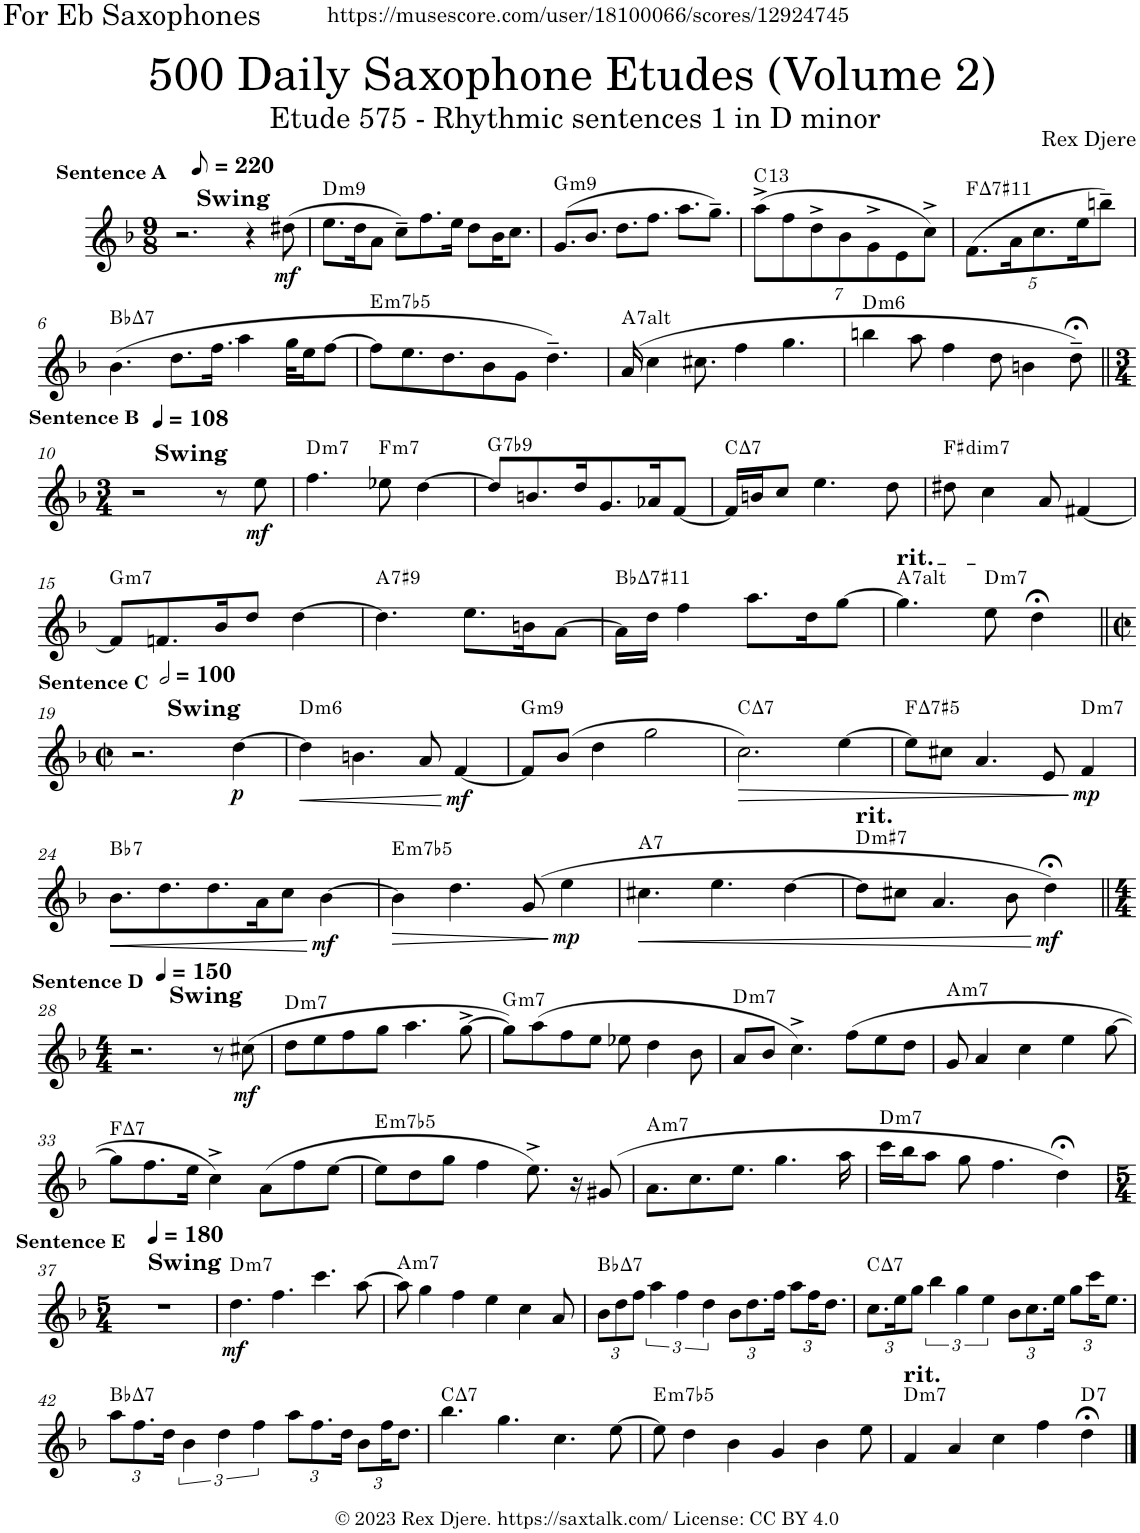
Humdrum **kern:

**kern	**dynam	**harte
*part1	*part1	*part1
*staff1	*staff1	*
*I"Alto Saxophone	*	*
*I'A. Sax.	*	*
*clefG2	*	*
*Trd5c9	*	*
*k[b-]	*	*
*M9/8	*	*
*MM110	*	*
=1	=1	=1
!LO:TX:a:B:t=Swing	!	!
!LO:TX:a:B:t=Sentence A	!	!
2.r	.	.
4r	.	.
!	!LO:DY:b	!
(8dd#X\	mf	.
=2	=2	=2
!	!	!LO:H:kt=m9
8.ee\L	.	D:min9
16dd\K	.	.
8a\J	.	.
8cc~\L)	.	.
8.ff\	.	.
16ee\Jk	.	.
8dd\L	.	.
16b-\K	.	.
8.cc\J	.	.
=3	=3	=3
!	!	!LO:H:kt=m9
(8.g/L	.	G:min9
8.b-/J	.	.
8.dd\L	.	.
8.ff\J	.	.
8.aa\L	.	.
8.gg~\J)	.	.
=4	=4	=4
*Xbrackettup	*	*
!	!	!LO:H:kt=13
(56%9aa^\L	.	C:9(11,13)
56%9ff\	.	.
56%9dd^\	.	.
56%9b-\	.	.
56%9g^\	.	.
56%9e\	.	.
56%9cc^\J)	.	.
=5	=5	=5
!	!	!LO:H:kt=7
(40%9.f\L	.	F:maj7(#11)
80%9a\K	.	.
40%9.cc\	.	.
80%9ee\K	.	.
40%9bbn~\J)	.	.
!!LO:LB:g=z
=6	=6	=6
!	!	!LO:H:kt=7
(4.b-\	.	Bb:maj7
8.dd\L	.	.
16.ff\Jk	.	.
4aa\	.	.
32gg\KLL	.	.
16ee\J	.	.
[8ff\J	.	.
=7	=7	=7
!	!	!LO:H:kt=m7b5
8ff\L]	.	E:hdim7
8.ee\	.	.
8.dd\	.	.
8b-\	.	.
8g\J	.	.
4.dd~\)	.	.
=8	=8	=8
!	!	!LO:H:kt=7
(16a/	.	A:(3,b5,#5,b7,b9,#9)
4cc\	.	.
8.cc#X\	.	.
4ff\	.	.
4.gg\	.	.
=9	=9	=9
!	!	!LO:H:kt=m6
4bbn\	.	D:min6
8aa\	.	.
4ff\	.	.
8dd\	.	.
4bn\	.	.
8dd;<~\)	.	.
!!LO:LB:g=z
=10||	=10||	=10||
*M3/4	*	*
*MM108	*	*
!LO:TX:a:B:t=Sentence B	!	!
!LO:TX:a:B:t=Swing	!	!
2r	.	.
8r	.	.
!	!LO:DY:b	!
8ee\	mf	.
=11	=11	=11
!	!	!LO:H:kt=m7
4.ff\	.	D:min7
!	!	!LO:H:kt=m7
8ee-X\	.	F:min7
[4dd\	.	.
=12	=12	=12
!	!	!LO:H:kt=7
8dd/L]	.	G:7(b9)
8.bn/	.	.
16dd/K	.	.
8.g/	.	.
16a-X/K	.	.
[8f/J	.	.
=13	=13	=13
!	!	!LO:H:kt=7
16f/LL]	.	C:maj7
16bn/J	.	.
8cc/J	.	.
4.ee\	.	.
8dd\	.	.
=14	=14	=14
!	!	!LO:H:kt=dim7
8dd#X\	.	F#:dim7
4cc\	.	.
8a/	.	.
[4f#X/	.	.
!!LO:LB:g=z
=15	=15	=15
!	!	!LO:H:kt=m7
8f#/L]	.	G:min7
8.fn/	.	.
16b-/K	.	.
8dd/J	.	.
[4dd\	.	.
=16	=16	=16
!	!	!LO:H:kt=7
4.dd\]	.	A:7(#9)
8.ee\L	.	.
16bn\K	.	.
[8a\J	.	.
=17	=17	=17
!	!	!LO:H:kt=7
16a\LL]	.	Bb:maj7(#11)
16dd\JJ	.	.
4ff\	.	.
8.aa\L	.	.
16dd\K	.	.
[8gg\J	.	.
=18	=18	=18
!LO:TX:a:t=rit.	!	!LO:H:kt=7
4.gg\]	.	A:(3,b5,#5,b7,b9,#9)
!	!	!LO:H:kt=m7
8ee\	.	D:min7
4dd;<\	.	.
!!LO:LB:g=z
=19||	=19||	=19||
*M2/2	*	*
*met(c|)	*	*
*MM200	*	*
!LO:TX:a:B:t=Sentence C	!	!
!LO:TX:a:B:t=Swing	!	!
2.r	.	.
!	!LO:DY:b	!
[4dd\	p	.
=20	=20	=20
!	!LO:HP:b	!LO:H:kt=m6
4dd\]	<	D:min6
4.bn\	.	.
8a/	.	.
!	!LO:DY:n=1:b	!
[4f/	[ mf	.
=21	=21	=21
!	!	!LO:H:kt=m9
8f/L]	.	G:min9
(8b-/J	.	.
4dd\	.	.
2gg\	.	.
=22	=22	=22
!	!LO:HP:b	!LO:H:kt=7
2.cc\)	>	C:maj7
[4ee\	.	.
=23	=23	=23
!	!	!LO:H:kt=7
8ee\L]	.	F:(3,#5,7)
8cc#X\J	.	.
4.a/	.	.
8e/	.	.
!	!LO:DY:n=1:b	!LO:H:kt=m7
4f/	] mp	D:min7
!!LO:LB:g=z
=24	=24	=24
!	!LO:HP:b	!LO:H:kt=7
8.b-\L	<	Bb:7
8.dd\	.	.
8.dd\	.	.
16a\K	.	.
8cc\J	.	.
!	!LO:DY:n=1:b	!
[4b-\	[ mf	.
=25	=25	=25
!	!LO:HP:b	!LO:H:kt=m7b5
4b-\]	>	E:hdim7
4.dd\	.	.
(8g/	.	.
!	!LO:DY:n=1:b	!
4ee\	] mp	.
=26	=26	=26
!	!LO:HP:b	!LO:H:kt=7
4.cc#X\	<	A:7
4.ee\	.	.
[4dd\	.	.
=27	=27	=27
!LO:TX:a:t=rit.	!	!LO:H:kt=m
8dd\L]	.	D:min(#7)
8cc#X\J	.	.
4.a/	.	.
8b-\	.	.
!	!LO:DY:n=1:b	!
4dd;<\)	[ mf	.
!!LO:LB:g=z
=28||	=28||	=28||
*M4/4	*	*
*MM150	*	*
!LO:TX:a:B:t=Sentence D	!	!
!LO:TX:a:B:t=Swing	!	!
2.r	.	.
8r	.	.
!	!LO:DY:b	!
(8cc#X\	mf	.
=29	=29	=29
!	!	!LO:H:kt=m7
8dd\L	.	D:min7
8ee\	.	.
8ff\	.	.
8gg\J	.	.
4.aa\	.	.
[8gg^\	.	.
=30	=30	=30
!	!	!LO:H:kt=m7
8gg\L])	.	G:min7
(8aa\	.	.
8ff\	.	.
8ee\J	.	.
8ee-X\	.	.
4dd\	.	.
8b-\	.	.
=31	=31	=31
!	!	!LO:H:kt=m7
8a/L	.	D:min7
8b-/J	.	.
4.cc^\)	.	.
(8ff\L	.	.
8ee\	.	.
8dd\J	.	.
=32	=32	=32
!	!	!LO:H:kt=m7
8g/	.	A:min7
4a/	.	.
4cc\	.	.
4ee\	.	.
[8gg\	.	.
!!LO:LB:g=z
=33	=33	=33
!	!	!LO:H:kt=7
8gg\L]	.	F:maj7
8.ff\	.	.
16ee\Jk	.	.
4cc^\)	.	.
(8a\L	.	.
8ff\	.	.
[8ee\J	.	.
=34	=34	=34
!	!	!LO:H:kt=m7b5
8ee\L]	.	E:hdim7
8dd\	.	.
8gg\J	.	.
4ff\	.	.
8.ee^\)	.	.
16r	.	.
(8g#X/	.	.
=35	=35	=35
!	!	!LO:H:kt=m7
8.a\L	.	A:min7
8.cc\	.	.
8.ee\J	.	.
4.gg\	.	.
16aa\	.	.
=36	=36	=36
!	!	!LO:H:kt=m7
16ccc\LL	.	D:min7
16bb-\J	.	.
8aa\J	.	.
8gg\	.	.
4.ff\	.	.
4dd;<\)	.	.
!!LO:LB:g=z
=37	=37	=37
*M5/4	*	*
*MM180	*	*
!LO:TX:a:B:t=Sentence E	!	!
!LO:TX:a:B:t=Swing	!	!
4%5r	.	.
=38	=38	=38
!	!LO:DY:b	!LO:H:kt=m7
4.dd\	mf	D:min7
4.ff\	.	.
4.ccc\	.	.
[8aa\	.	.
=39	=39	=39
!	!	!LO:H:kt=m7
8aa\]	.	A:min7
4gg\	.	.
4ff\	.	.
4ee\	.	.
4cc\	.	.
8a/	.	.
=40	=40	=40
!	!	!LO:H:kt=7
12b-\L	.	Bb:maj7
12dd\	.	.
12ff\J	.	.
*brackettup	*	*
6aa\	.	.
6ff\	.	.
6dd\	.	.
*Xbrackettup	*	*
12b-\L	.	.
12.dd\	.	.
24ff\Jk	.	.
12aa\L	.	.
24ff\K	.	.
12.dd\J	.	.
=41	=41	=41
!	!	!LO:H:kt=7
12.cc\L	.	C:maj7
24ee\K	.	.
12gg\J	.	.
*brackettup	*	*
6bb-\	.	.
6gg\	.	.
6ee\	.	.
*Xbrackettup	*	*
12b-\L	.	.
12.cc\	.	.
24ee\Jk	.	.
12gg\L	.	.
24ccc\K	.	.
12.ee\J	.	.
!!LO:LB:g=z
=42	=42	=42
!	!	!LO:H:kt=7
12aa\L	.	Bb:maj7
12.ff\	.	.
24dd\Jk	.	.
*brackettup	*	*
6b-\	.	.
6dd\	.	.
6ff\	.	.
*Xbrackettup	*	*
12aa\L	.	.
12.ff\	.	.
24dd\Jk	.	.
12b-\L	.	.
24ff\K	.	.
12.dd\J	.	.
=43	=43	=43
!	!	!LO:H:kt=7
4.bb-\	.	C:maj7
4.gg\	.	.
4.cc\	.	.
[8ee\	.	.
=44	=44	=44
!	!	!LO:H:kt=m7b5
8ee\]	.	E:hdim7
4dd\	.	.
4b-\	.	.
4g/	.	.
4b-\	.	.
8ee\	.	.
=45	=45	=45
!LO:TX:a:t=rit.	!	!LO:H:kt=m7
4f/	.	D:min7
4a/	.	.
4cc\	.	.
4ff\	.	.
!	!	!LO:H:kt=7
4dd;<\	.	D:7
==	==	==
*-	*-	*-
